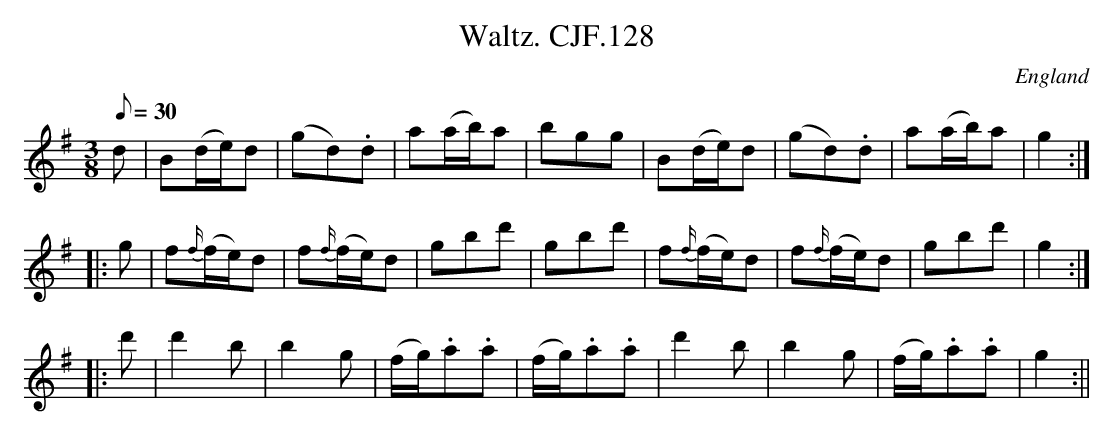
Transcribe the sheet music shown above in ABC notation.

X:1
T:Waltz. CJF.128
M:3/8
L:1/8
Q:30
O:England
K:G
d|B(d/e/)d|(gd).d|a(a/b/)a|bgg|B(d/e/)d|(gd).d|\
a(a/b/)a|g2:||:!g|f{f/}(f/e/)d| f{f/}(f/e/)d|gbd'|gbd'|
f{f/}(f/e/)d|f{f/}(f/e/)d|gbd'|g2:||:!d'|d'2b|b2g|\
(f/g/).a.a|(f/g/).a.a|d'2b|b2g|(f/g/).a.a|g2:||
